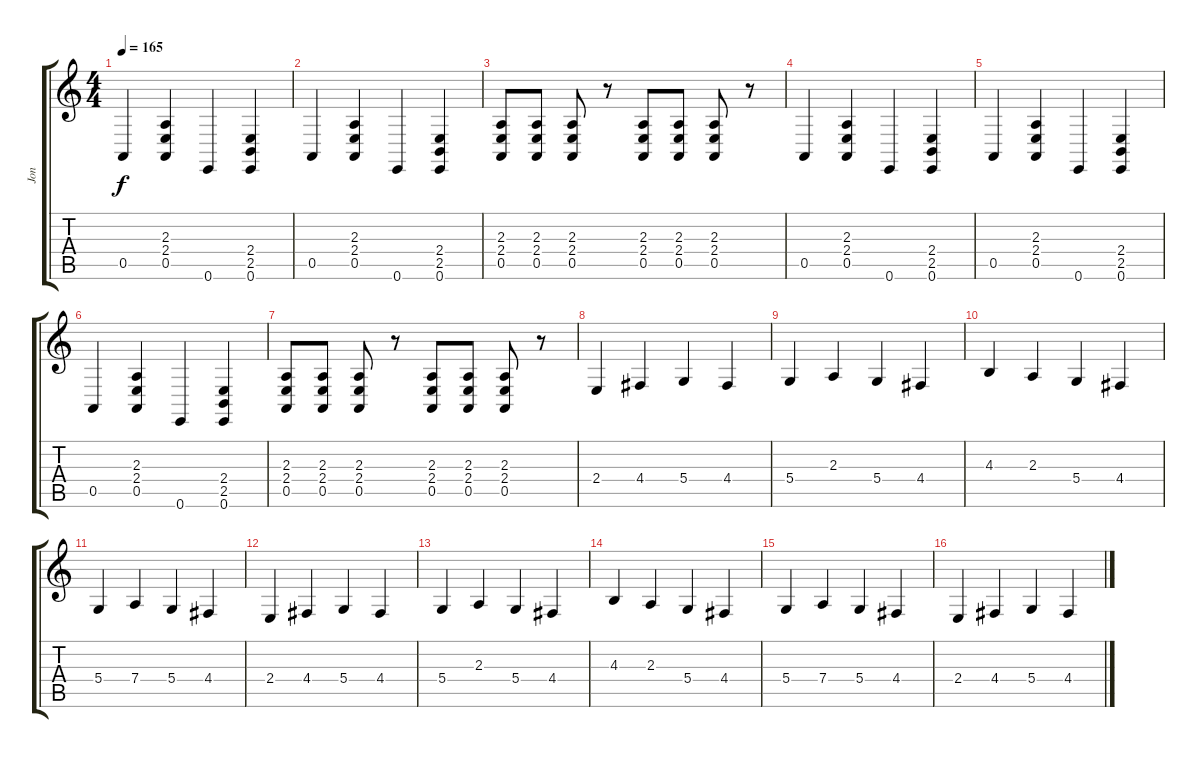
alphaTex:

\track ("Jon" "Jon") {instrument brightacousticpiano}
\staff {score tabs}
\tuning (E4 B3 G3 D3 A2 E2) {hide}
\ts (4 4)
\tempo 165
\clef g2
\ks c
0.5.4{dy f} (2.3 2.4 0.5).4 0.6.4 (2.4 2.5 0.6).4 |
0.5.4 (2.3 2.4 0.5).4 0.6.4 (2.4 2.5 0.6).4 |
(2.3 2.4 0.5).8 (2.3 2.4 0.5).8 (2.3 2.4 0.5).8 r.8 (2.3 2.4 0.5).8 (2.3 2.4 0.5).8 (2.3 2.4 0.5).8 r.8 |
0.5.4 (2.3 2.4 0.5).4 0.6.4 (2.4 2.5 0.6).4 |
0.5.4 (2.3 2.4 0.5).4 0.6.4 (2.4 2.5 0.6).4 |
0.5.4 (2.3 2.4 0.5).4 0.6.4 (2.4 2.5 0.6).4 |
(2.3 2.4 0.5).8 (2.3 2.4 0.5).8 (2.3 2.4 0.5).8 r.8 (2.3 2.4 0.5).8 (2.3 2.4 0.5).8 (2.3 2.4 0.5).8 r.8 |
2.4.4{volume 16 balance 8 instrument choiraahs} 4.4.4 5.4.4 4.4.4 |
5.4.4 2.3.4 5.4.4 4.4.4 |
4.3.4 2.3.4 5.4.4 4.4.4 |
5.4.4 7.4.4 5.4.4 4.4.4 |
2.4.4 4.4.4 5.4.4 4.4.4 |
5.4.4 2.3.4 5.4.4 4.4.4 |
4.3.4 2.3.4 5.4.4 4.4.4 |
5.4.4 7.4.4 5.4.4 4.4.4 |
2.4.4 4.4.4 5.4.4 4.4.4
